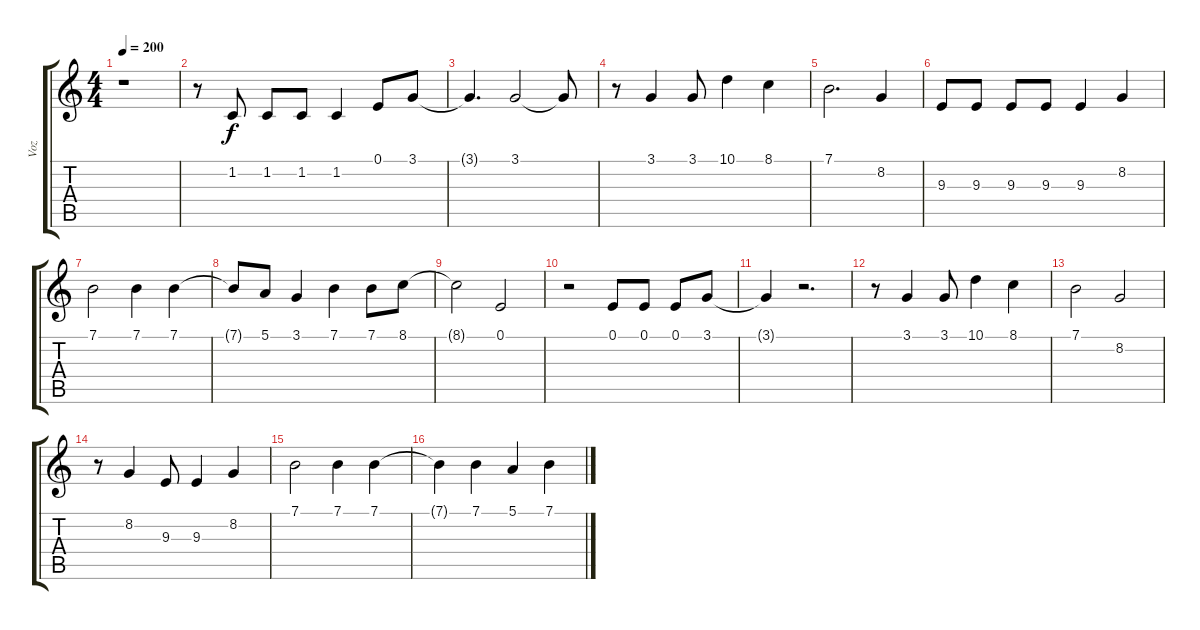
\track ("Voz" "Voz") {instrument synthbrass1}
\staff {score tabs}
\tuning (E4 B3 G3 D3 A2 E2) {hide}
\ts (4 4)
\tempo 200
\clef g2
\ks c
r.1{dy f} |
r.8 1.2.8 1.2.8 1.2.8 1.2.4 0.1.8 3.1.8 |
3.1{t}.4{d} 3.1.2 3.1{t}.8 |
r.8 3.1.4 3.1.8 10.1.4 8.1.4 |
7.1.2{d} 8.2.4 |
9.3.8 9.3.8 9.3.8 9.3.8 9.3.4 8.2.4 |
7.1.2 7.1.4 7.1.4 |
7.1{t}.8 5.1.8 3.1.4 7.1.4 7.1.8 8.1.8 |
8.1{t}.2 0.1.2 |
r.2 0.1.8 0.1.8 0.1.8 3.1.8 |
3.1{t}.4 r.2{d} |
r.8 3.1.4 3.1.8 10.1.4 8.1.4 |
7.1.2 8.2.2 |
r.8 8.2.4 9.3.8 9.3.4 8.2.4 |
7.1.2 7.1.4 7.1.4 |
7.1{t}.4 7.1.4 5.1.4 7.1.4
